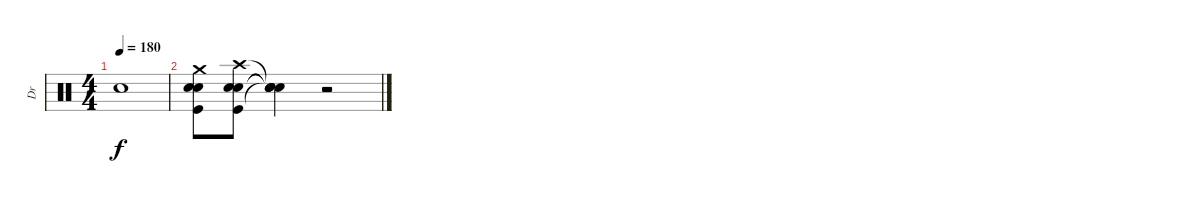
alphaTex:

\track ("Dr" "Dr") {instrument percussion}
\staff {score}
\articulation defaults
\ts (4 4)
\tempo 180
\clef neutral
\ks c "Snare (hit)"{t}.1{dy f}
|
("Crash medium (hit)" "Electric Snare (hit)" "Electric Snare (hit)" "Kick (hit)").8 ("Crash high (hit)" "Electric Snare (hit)" "Electric Snare (hit)" "Kick (hit)").8 ("Snare (hit)"{t} "Snare (hit)"{t} "Snare (hit)"{t} "Snare (hit)"{t}).4 r.2
